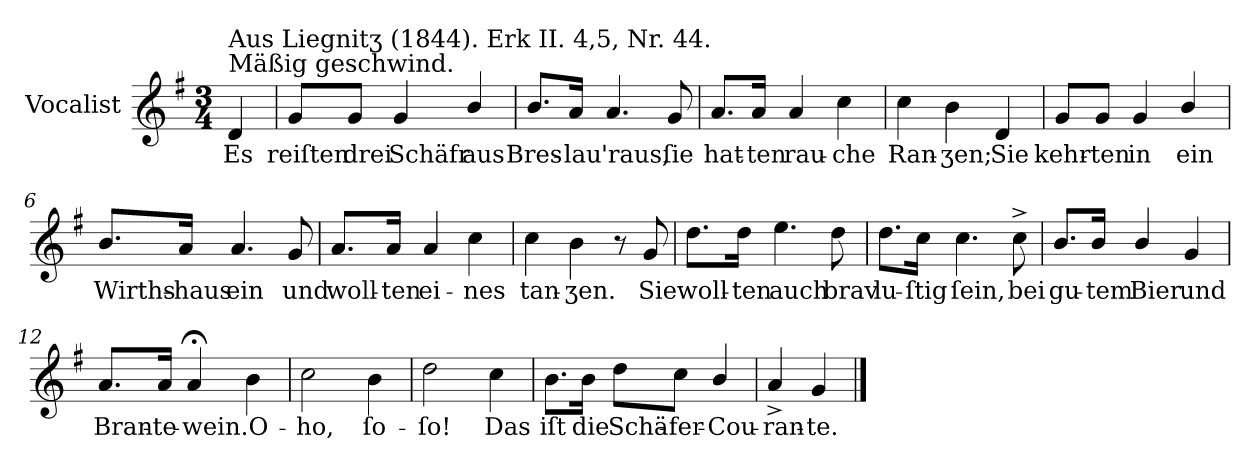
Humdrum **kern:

**kern	**text
*part1	*part1
*staff1	*staff1
*I"Vocalist	*
*k[f#]	*
*G:	*
*M3/4	*
=	=
!LO:TX:a:t=Mäßig geschwind.	!
!LO:TX:a:t=Aus Liegnitʒ (1844). Erk II. 4,5, Nr. 44.	!
4d	Es
=1	=1
8gL	reiſten
8gJ	drei
4g	Schäfr
4b/	aus
=2	=2
8.b/L	Bres-
16aJk	-lau
4.a	'raus,
8g	ſie
=3	=3
8.aL	hat-
16aJk	-ten
4a	rau-
4cc	-che
=4	=4
4cc	Ran-
4b	-ʒen;
4d	Sie
=5	=5
8gL	kehr-
8gJ	-ten
4g	in
4b/	ein
=6	=6
8.b/L	Wirths-
16aJk	-haus
4.a	ein
8g	und
=7	=7
8.aL	woll-
16aJk	-ten
4a	ei-
4cc	-nes
=8	=8
4cc	tan-
4b	-ʒen.
8r	.
8g	Sie
=9	=9
8.ddL	woll-
16ddJk	-ten
4.ee	auch
8dd	brav
=10	=10
8.ddL	lu-
16ccJk	-ſtig
4.cc	ſein,
8cc^	bei
=11	=11
8.b/L	gu-
16b/Jk	-tem
4b/	Bier
4g	und
=12	=12
8.aL	Bran-
16aJk	-te-
4a;<	-wein.
4b	O-
=13	=13
2cc	-ho,
4b	ſo-
=14	=14
2dd	-ſo!
4cc	Das
=15	=15
8.bL	iſt
16bJk	die
8ddL	Schä-
8ccJ	-fer-
4b/	-Cou-
=16	=16
4a^	-ran-
4g	-te.
==	==
*-	*-
